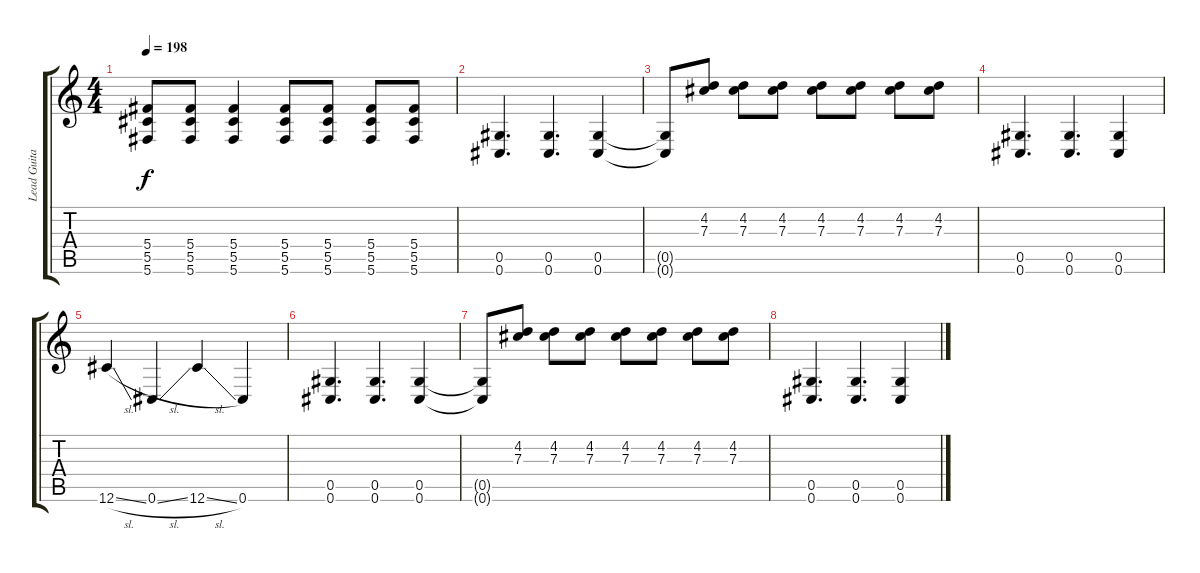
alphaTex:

\track ("Lead Guitar" "Lead Guita") {instrument distortionguitar}
\staff {score tabs}
\tuning (Eb4 Bb3 Gb3 Db3 Ab2 Db2) {hide}
\ts (4 4)
\tempo 198
\clef g2
\ks c
(5.4{t} 5.5{t} 5.6{t}).8{dy f} (5.4 5.5 5.6).8 (5.4 5.5 5.6).4 (5.4 5.5 5.6).8 (5.4 5.5 5.6).8 (5.4 5.5 5.6).8 (5.4 5.5 5.6).8 |
(0.5 0.6).4{d} (0.5 0.6).4{d} (0.5 0.6).4 |
(0.5{t} 0.6{t}).8 (4.2 7.3).8 (4.2 7.3).8 (4.2 7.3).8 (4.2 7.3).8 (4.2 7.3).8 (4.2 7.3).8 (4.2 7.3).8 |
(0.5 0.6).4{d} (0.5 0.6).4{d} (0.5 0.6).4 |
12.6{sl}.4 0.6{sl}.4 12.6{sl}.4 0.6.4 |
(0.5 0.6).4{d} (0.5 0.6).4{d} (0.5 0.6).4 |
(0.5{t} 0.6{t}).8 (4.2 7.3).8 (4.2 7.3).8 (4.2 7.3).8 (4.2 7.3).8 (4.2 7.3).8 (4.2 7.3).8 (4.2 7.3).8 |
(0.5 0.6).4{d} (0.5 0.6).4{d} (0.5 0.6).4
